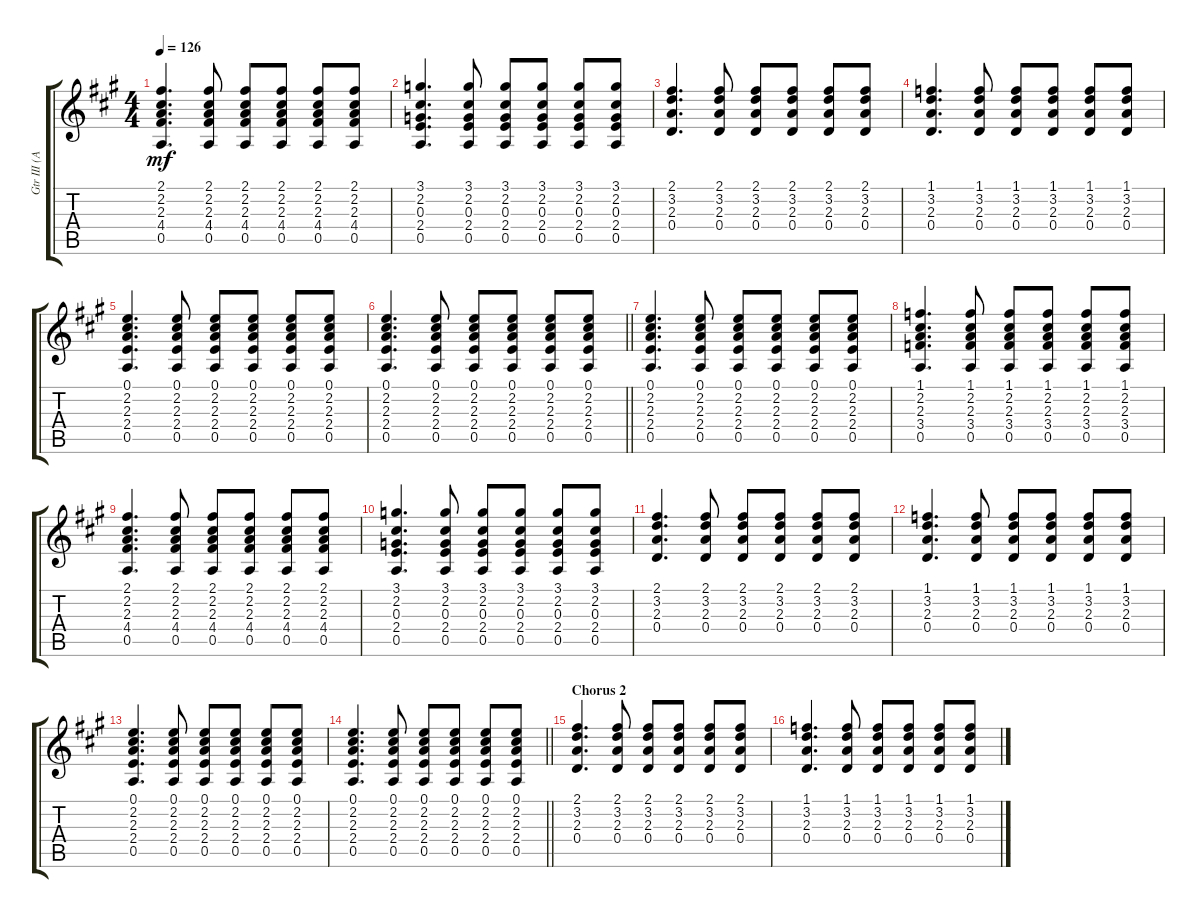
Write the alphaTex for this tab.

\track ("Gtr III (Acoustic)" "Gtr III (A") {instrument acousticguitarsteel}
\staff {score tabs}
\tuning (E4 B3 G3 D3 A2 E2) {hide}
\ts (4 4)
\tempo 126
\clef g2
\ks a
(2.1 2.2 2.3 4.4 0.5).4{d dy mf} (2.1 2.2 2.3 4.4 0.5).8 (2.1 2.2 2.3 4.4 0.5).8 (2.1 2.2 2.3 4.4 0.5).8 (2.1 2.2 2.3 4.4 0.5).8 (2.1 2.2 2.3 4.4 0.5).8 |
(3.1 2.2 0.3 2.4 0.5).4{d} (3.1 2.2 0.3 2.4 0.5).8 (3.1 2.2 0.3 2.4 0.5).8 (3.1 2.2 0.3 2.4 0.5).8 (3.1 2.2 0.3 2.4 0.5).8 (3.1 2.2 0.3 2.4 0.5).8 |
(2.1 3.2 2.3 0.4).4{d} (2.1 3.2 2.3 0.4).8 (2.1 3.2 2.3 0.4).8 (2.1 3.2 2.3 0.4).8 (2.1 3.2 2.3 0.4).8 (2.1 3.2 2.3 0.4).8 |
(1.1 3.2 2.3 0.4).4{d} (1.1 3.2 2.3 0.4).8 (1.1 3.2 2.3 0.4).8 (1.1 3.2 2.3 0.4).8 (1.1 3.2 2.3 0.4).8 (1.1 3.2 2.3 0.4).8 |
(0.1 2.2 2.3 2.4 0.5).4{d} (0.1 2.2 2.3 2.4 0.5).8 (0.1 2.2 2.3 2.4 0.5).8 (0.1 2.2 2.3 2.4 0.5).8 (0.1 2.2 2.3 2.4 0.5).8 (0.1 2.2 2.3 2.4 0.5).8 |
\barLineRight lightlight
(0.1 2.2 2.3 2.4 0.5).4{d} (0.1 2.2 2.3 2.4 0.5).8 (0.1 2.2 2.3 2.4 0.5).8 (0.1 2.2 2.3 2.4 0.5).8 (0.1 2.2 2.3 2.4 0.5).8 (0.1 2.2 2.3 2.4 0.5).8 |
(0.1 2.2 2.3 2.4 0.5).4{d} (0.1 2.2 2.3 2.4 0.5).8 (0.1 2.2 2.3 2.4 0.5).8 (0.1 2.2 2.3 2.4 0.5).8 (0.1 2.2 2.3 2.4 0.5).8 (0.1 2.2 2.3 2.4 0.5).8 |
(1.1 2.2 2.3 3.4 0.5).4{d} (1.1 2.2 2.3 3.4 0.5).8 (1.1 2.2 2.3 3.4 0.5).8 (1.1 2.2 2.3 3.4 0.5).8 (1.1 2.2 2.3 3.4 0.5).8 (1.1 2.2 2.3 3.4 0.5).8 |
(2.1 2.2 2.3 4.4 0.5).4{d} (2.1 2.2 2.3 4.4 0.5).8 (2.1 2.2 2.3 4.4 0.5).8 (2.1 2.2 2.3 4.4 0.5).8 (2.1 2.2 2.3 4.4 0.5).8 (2.1 2.2 2.3 4.4 0.5).8 |
(3.1 2.2 0.3 2.4 0.5).4{d} (3.1 2.2 0.3 2.4 0.5).8 (3.1 2.2 0.3 2.4 0.5).8 (3.1 2.2 0.3 2.4 0.5).8 (3.1 2.2 0.3 2.4 0.5).8 (3.1 2.2 0.3 2.4 0.5).8 |
(2.1 3.2 2.3 0.4).4{d} (2.1 3.2 2.3 0.4).8 (2.1 3.2 2.3 0.4).8 (2.1 3.2 2.3 0.4).8 (2.1 3.2 2.3 0.4).8 (2.1 3.2 2.3 0.4).8 |
(1.1 3.2 2.3 0.4).4{d} (1.1 3.2 2.3 0.4).8 (1.1 3.2 2.3 0.4).8 (1.1 3.2 2.3 0.4).8 (1.1 3.2 2.3 0.4).8 (1.1 3.2 2.3 0.4).8 |
(0.1 2.2 2.3 2.4 0.5).4{d} (0.1 2.2 2.3 2.4 0.5).8 (0.1 2.2 2.3 2.4 0.5).8 (0.1 2.2 2.3 2.4 0.5).8 (0.1 2.2 2.3 2.4 0.5).8 (0.1 2.2 2.3 2.4 0.5).8 |
\barLineRight lightlight
(0.1 2.2 2.3 2.4 0.5).4{d} (0.1 2.2 2.3 2.4 0.5).8 (0.1 2.2 2.3 2.4 0.5).8 (0.1 2.2 2.3 2.4 0.5).8 (0.1 2.2 2.3 2.4 0.5).8 (0.1 2.2 2.3 2.4 0.5).8 |
\section ("" "Chorus 2")
(2.1 3.2 2.3 0.4).4{d} (2.1 3.2 2.3 0.4).8 (2.1 3.2 2.3 0.4).8 (2.1 3.2 2.3 0.4).8 (2.1 3.2 2.3 0.4).8 (2.1 3.2 2.3 0.4).8 |
(1.1 3.2 2.3 0.4).4{d} (1.1 3.2 2.3 0.4).8 (1.1 3.2 2.3 0.4).8 (1.1 3.2 2.3 0.4).8 (1.1 3.2 2.3 0.4).8 (1.1 3.2 2.3 0.4).8
